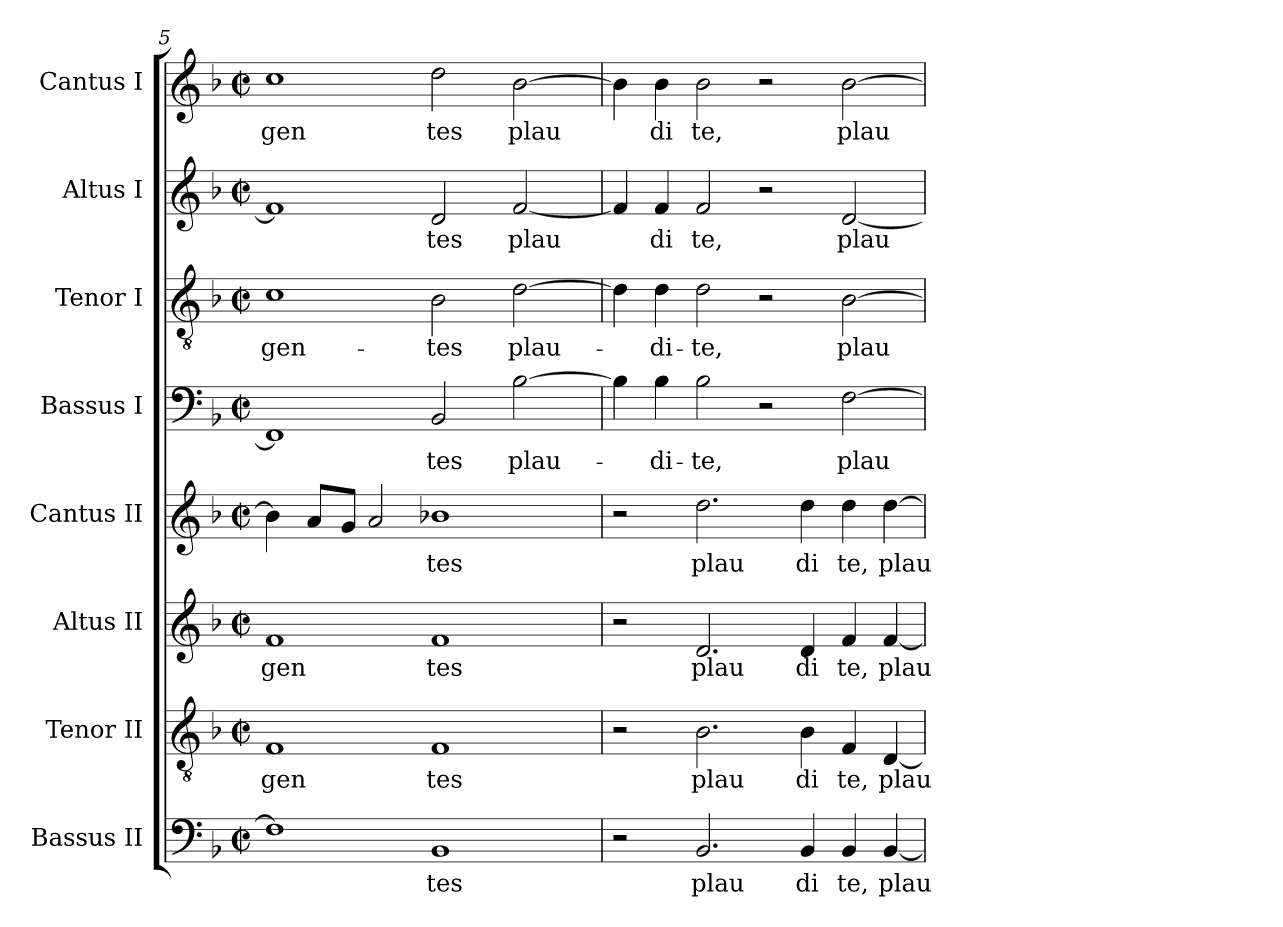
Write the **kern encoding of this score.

**kern	**text	**kern	**text	**kern	**text	**kern	**text	**kern	**text	**kern	**text	**kern	**text	**kern	**text
*part8	*part8	*part7	*part7	*part6	*part6	*part5	*part5	*part4	*part4	*part3	*part3	*part2	*part2	*part1	*part1
*staff8	*staff8	*staff7	*staff7	*staff6	*staff6	*staff5	*staff5	*staff4	*staff4	*staff3	*staff3	*staff2	*staff2	*staff1	*staff1
*I"Bassus II	*	*I"Tenor II	*	*I"Altus II	*	*I"Cantus II	*	*I"Bassus I	*	*I"Tenor I	*	*I"Altus I	*	*I"Cantus I	*
!!LO:LB:g=z
*clefF4	*	*clefGv2	*	*clefG2	*	*clefG2	*	*clefF4	*	*clefGv2	*	*clefG2	*	*clefG2	*
*k[b-]	*	*k[b-]	*	*k[b-]	*	*k[b-]	*	*k[b-]	*	*k[b-]	*	*k[b-]	*	*k[b-]	*
*F:	*	*F:	*	*F:	*	*F:	*	*F:	*	*F:	*	*F:	*	*F:	*
*M2/2	*	*M2/2	*	*M2/2	*	*M2/2	*	*M2/2	*	*M2/2	*	*M2/2	*	*M2/2	*
*met(c|)	*	*met(c|)	*	*met(c|)	*	*met(c|)	*	*met(c|)	*	*met(c|)	*	*met(c|)	*	*met(c|)	*
=5	=5	=5	=5	=5	=5	=5	=5	=5	=5	=5	=5	=5	=5	=5	=5
!	!	!	!LO:LY:b:cj	!	!LO:LY:b:cj	!	!	!	!	!	!LO:LY:b:cj	!	!	!	!LO:LY:b:cj
*	*	*	*	*^	*	*	*	*^	*	*^	*	*	*	*	*
1F]	.	1F	gen	1f	4ryy	gen	4b\]	.	1FF]	4ryy	.	1c	4ryy	gen-	1f]	.	1cc	gen
.	.	.	.	.	16.ryy	.	8a/L	.	.	16.ryy	.	.	16.ryy	.	.	.	.	.
.	.	.	.	.	1ryy	.	.	.	.	1ryy	.	.	1ryy	.	.	.	.	.
.	.	.	.	.	.	.	8g/J	.	.	.	.	.	.	.	.	.	.	.
.	.	.	.	.	.	.	2a/	.	.	.	.	.	.	.	.	.	.	.
!	!LO:LY:b:cj	!	!LO:LY:b:cj	!	!	!LO:LY:b:cj	!	!LO:LY:b:cj	!	!	!LO:LY:b:cj	!	!	!LO:LY:b:cj	!	!LO:LY:b:cj	!	!LO:LY:b:cj
1BB-	-tes	1F	tes	1f	.	tes	1b-	-tes	2BB-/	.	-tes	2B-\	.	-tes	2d/	-tes	2dd\	tes
.	.	.	.	.	2ryy	.	.	.	.	2ryy	.	.	2ryy	.	.	.	.	.
!	!	!	!	!	!	!	!	!	!	!	!LO:LY:b	!	!	!LO:LY:b	!	!LO:LY:b	!	!LO:LY:b
.	.	.	.	.	.	.	.	.	[>2B-\	.	plau-	[>2d\	.	plau-	[<2f/	plau	[>2b-\	plau
.	.	.	.	.	8ryy	.	.	.	.	8ryy	.	.	8ryy	.	.	.	.	.
.	.	.	.	.	32ryy	.	.	.	.	32ryy	.	.	32ryy	.	.	.	.	.
*	*	*	*	*	*	*	*	*	*v	*v	*	*	*	*	*	*	*	*
*	*	*	*	*v	*v	*	*	*	*	*	*v	*v	*	*	*	*	*
=6	=6	=6	=6	=6	=6	=6	=6	=6	=6	=6	=6	=6	=6	=6	=6
2r	.	2r	.	2r	.	2r	.	4B-\]	.	4d\]	.	4f/]	.	4b-\]	.
!	!	!	!	!	!	!	!	!	!LO:LY:b:cj	!	!LO:LY:b:cj	!	!LO:LY:b:cj	!	!LO:LY:b:cj
.	.	.	.	.	.	.	.	4B-\	-di-	4d\	-di-	4f/	di	4b-\	di
!	!LO:LY:b:cj	!	!LO:LY:b:cj	!	!LO:LY:b:cj	!	!LO:LY:b:cj	!	!LO:LY:b:cj	!	!LO:LY:b:cj	!	!LO:LY:b:cj	!	!LO:LY:b:cj
2.BB-/	plau	2.B-\	plau	2.d/	plau	2.dd\	plau	2B-\	-te,	2d\	-te,	2f/	te,	2b-\	te,
.	.	.	.	.	.	.	.	2r	.	2r	.	2r	.	2r	.
!	!LO:LY:b:cj	!	!LO:LY:b:cj	!	!LO:LY:b:cj	!	!LO:LY:b:cj	!	!	!	!	!	!	!	!
4BB-/	di	4B-\	di	4d/	di	4dd\	di	.	.	.	.	.	.	.	.
!	!LO:LY:b:cj	!	!LO:LY:b:cj	!	!LO:LY:b:cj	!	!LO:LY:b:cj	!	!LO:LY:b	!	!LO:LY:b	!	!LO:LY:b	!	!LO:LY:b
4BB-/	te,	4F/	te,	4f/	te,	4dd\	te,	[>2F\	plau-	[>2B-\	plau-	[<2d/	plau	[>2b-\	plau
!	!LO:LY:b	!	!LO:LY:b	!	!LO:LY:b	!	!LO:LY:b	!	!	!	!	!	!	!	!
[<4BB-/	plau	[<4D/	plau	[<4f/	plau	[>4dd\	plau	.	.	.	.	.	.	.	.
=	=	=	=	=	=	=	=	=	=	=	=	=	=	=	=
*-	*-	*-	*-	*-	*-	*-	*-	*-	*-	*-	*-	*-	*-	*-	*-
